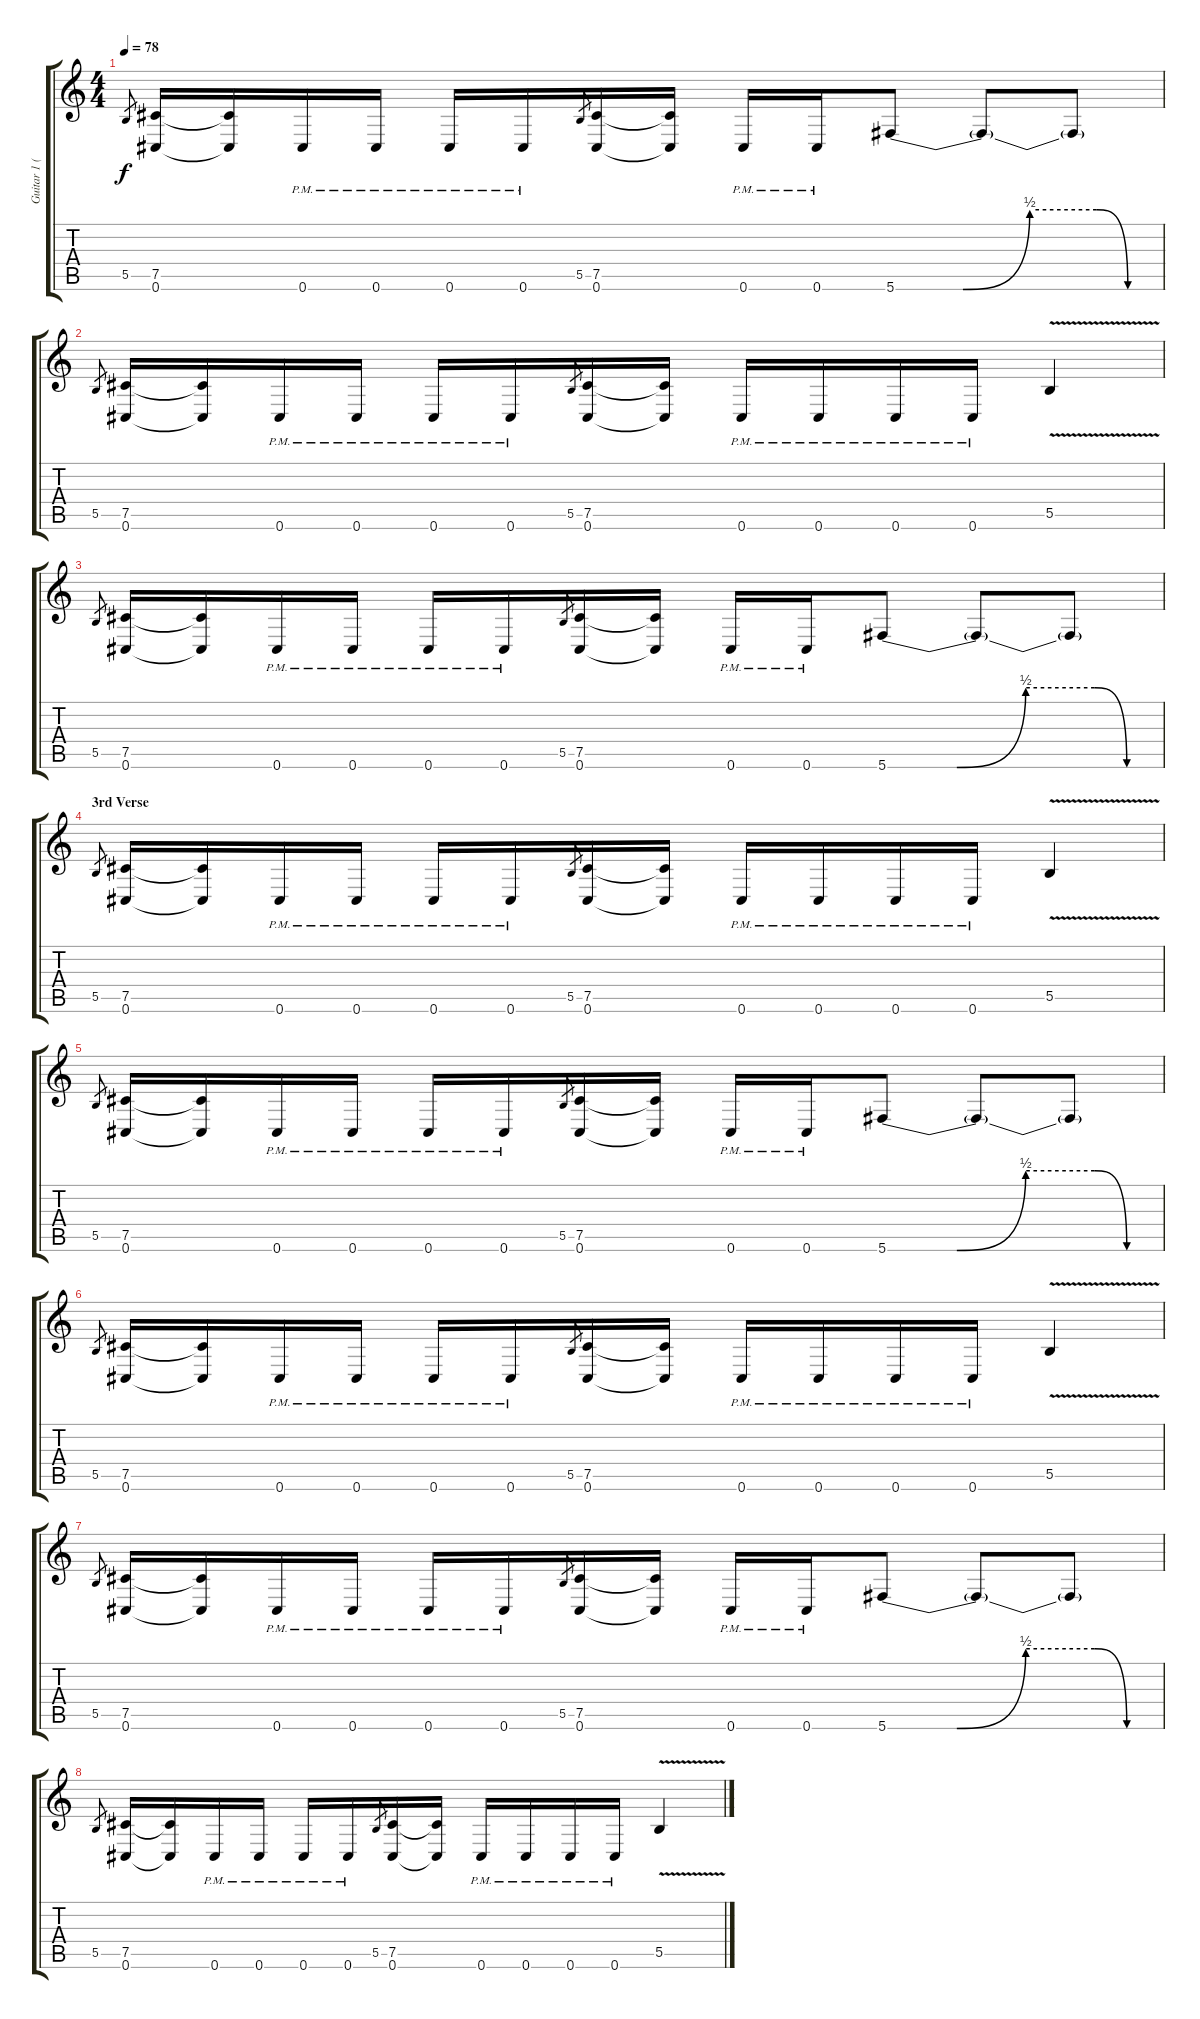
\track ("Guitar 1 (Tony Iommi)" "Guitar 1 (") {instrument overdrivenguitar}
\staff {score tabs}
\tuning (Db4 Ab3 E3 B2 Gb2 Db2) {hide}
\ts (4 4)
\tempo 78
\clef g2
\ks c
5.5.8{gr dy f} (7.5 0.6).16 (7.5{t} 0.6{t}).16 0.6{pm}.16 0.6{pm}.16 0.6{pm}.16 0.6{pm}.16 5.5.8{gr} (7.5 0.6).16 (7.5{t} 0.6{t}).16 0.6{pm}.16 0.6{pm}.16 5.6{be (custom 0 0 15 0 30 2 45 2 52 0 60 0)}.8 5.6{t}.8 5.6{t}.8 |
5.5.8{gr} (7.5 0.6).16 (7.5{t} 0.6{t}).16 0.6{pm}.16 0.6{pm}.16 0.6{pm}.16 0.6{pm}.16 5.5.8{gr} (7.5 0.6).16 (7.5{t} 0.6{t}).16 0.6{pm}.16 0.6{pm}.16 0.6{pm}.16 0.6{pm}.16 5.5{v}.4 |
5.5.8{gr} (7.5 0.6).16 (7.5{t} 0.6{t}).16 0.6{pm}.16 0.6{pm}.16 0.6{pm}.16 0.6{pm}.16 5.5.8{gr} (7.5 0.6).16 (7.5{t} 0.6{t}).16 0.6{pm}.16 0.6{pm}.16 5.6{be (custom 0 0 15 0 30 2 45 2 52 0 60 0)}.8 5.6{t}.8 5.6{t}.8 |
\section ("" "3rd Verse")
5.5.8{gr} (7.5 0.6).16 (7.5{t} 0.6{t}).16 0.6{pm}.16 0.6{pm}.16 0.6{pm}.16 0.6{pm}.16 5.5.8{gr} (7.5 0.6).16 (7.5{t} 0.6{t}).16 0.6{pm}.16 0.6{pm}.16 0.6{pm}.16 0.6{pm}.16 5.5{v}.4 |
5.5.8{gr} (7.5 0.6).16 (7.5{t} 0.6{t}).16 0.6{pm}.16 0.6{pm}.16 0.6{pm}.16 0.6{pm}.16 5.5.8{gr} (7.5 0.6).16 (7.5{t} 0.6{t}).16 0.6{pm}.16 0.6{pm}.16 5.6{be (custom 0 0 15 0 30 2 45 2 52 0 60 0)}.8 5.6{t}.8 5.6{t}.8 |
5.5.8{gr} (7.5 0.6).16 (7.5{t} 0.6{t}).16 0.6{pm}.16 0.6{pm}.16 0.6{pm}.16 0.6{pm}.16 5.5.8{gr} (7.5 0.6).16 (7.5{t} 0.6{t}).16 0.6{pm}.16 0.6{pm}.16 0.6{pm}.16 0.6{pm}.16 5.5{v}.4 |
5.5.8{gr} (7.5 0.6).16 (7.5{t} 0.6{t}).16 0.6{pm}.16 0.6{pm}.16 0.6{pm}.16 0.6{pm}.16 5.5.8{gr} (7.5 0.6).16 (7.5{t} 0.6{t}).16 0.6{pm}.16 0.6{pm}.16 5.6{be (custom 0 0 15 0 30 2 45 2 52 0 60 0)}.8 5.6{t}.8 5.6{t}.8 |
5.5.8{gr} (7.5 0.6).16 (7.5{t} 0.6{t}).16 0.6{pm}.16 0.6{pm}.16 0.6{pm}.16 0.6{pm}.16 5.5.8{gr} (7.5 0.6).16 (7.5{t} 0.6{t}).16 0.6{pm}.16 0.6{pm}.16 0.6{pm}.16 0.6{pm}.16 5.5{v}.4
